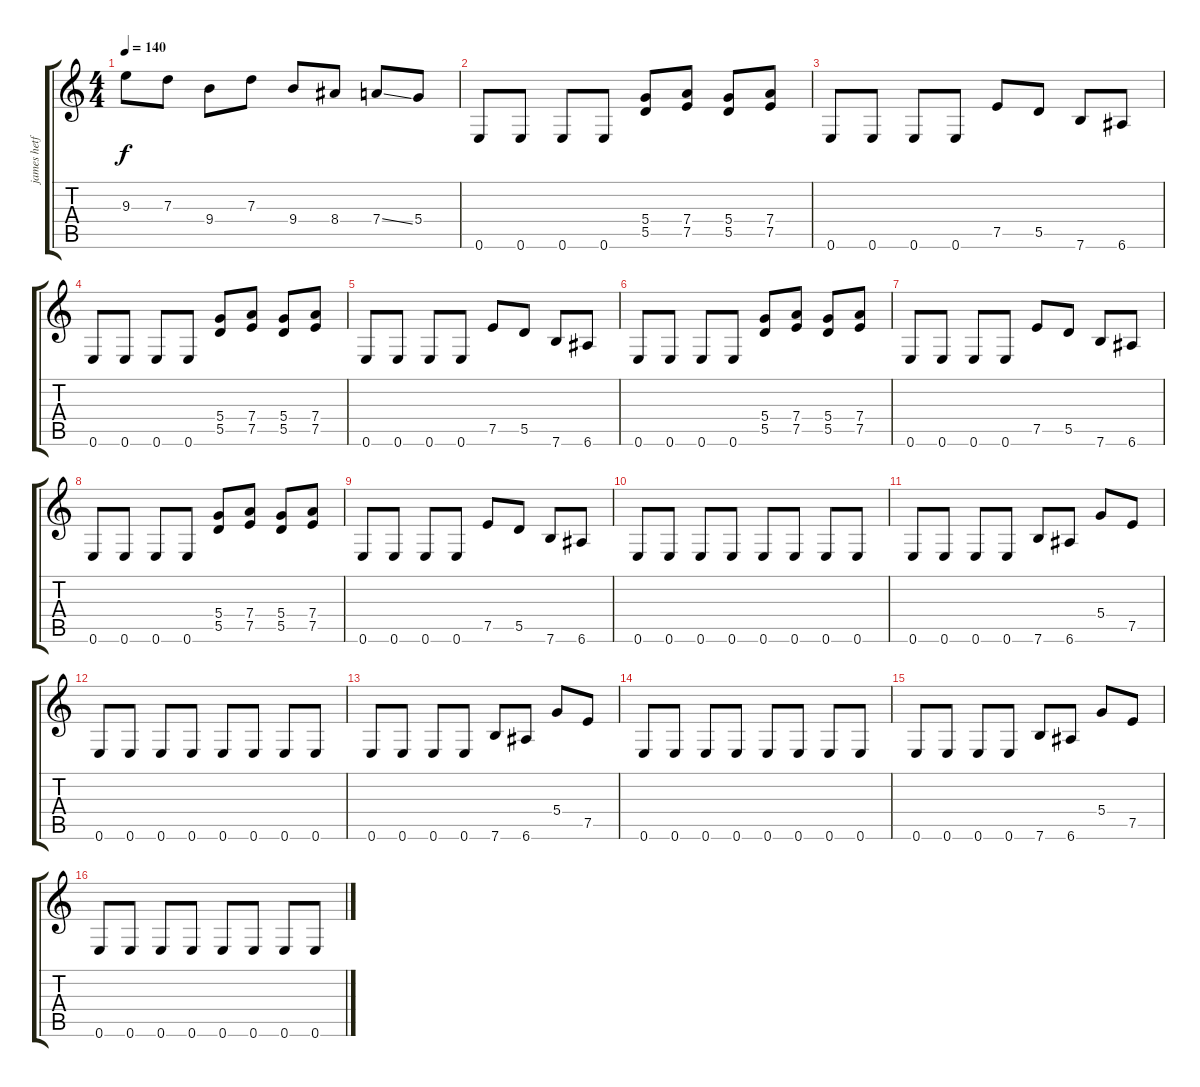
\track ("james hetfield" "james hetf") {instrument overdrivenguitar}
\staff {score tabs}
\tuning (E4 B3 G3 D3 A2 E2) {hide}
\ts (4 4)
\tempo 140
\clef g2
\ks c
9.3.8{dy f} 7.3.8 9.4.8 7.3.8 9.4.8 8.4.8 7.4{ss}.8 5.4.8 |
0.6.8 0.6.8 0.6.8 0.6.8 (5.4 5.5).8 (7.4 7.5).8 (5.4 5.5).8 (7.4 7.5).8 |
0.6.8 0.6.8 0.6.8 0.6.8 7.5.8 5.5.8 7.6.8 6.6.8 |
0.6.8 0.6.8 0.6.8 0.6.8 (5.4 5.5).8 (7.4 7.5).8 (5.4 5.5).8 (7.4 7.5).8 |
0.6.8 0.6.8 0.6.8 0.6.8 7.5.8 5.5.8 7.6.8 6.6.8 |
0.6.8 0.6.8 0.6.8 0.6.8 (5.4 5.5).8 (7.4 7.5).8 (5.4 5.5).8 (7.4 7.5).8 |
0.6.8 0.6.8 0.6.8 0.6.8 7.5.8 5.5.8 7.6.8 6.6.8 |
0.6.8 0.6.8 0.6.8 0.6.8 (5.4 5.5).8 (7.4 7.5).8 (5.4 5.5).8 (7.4 7.5).8 |
0.6.8 0.6.8 0.6.8 0.6.8 7.5.8 5.5.8 7.6.8 6.6.8 |
0.6.8 0.6.8 0.6.8 0.6.8 0.6.8 0.6.8 0.6.8 0.6.8 |
0.6.8 0.6.8 0.6.8 0.6.8 7.6.8 6.6.8 5.4.8 7.5.8 |
0.6.8 0.6.8 0.6.8 0.6.8 0.6.8 0.6.8 0.6.8 0.6.8 |
0.6.8 0.6.8 0.6.8 0.6.8 7.6.8 6.6.8 5.4.8 7.5.8 |
0.6.8 0.6.8 0.6.8 0.6.8 0.6.8 0.6.8 0.6.8 0.6.8 |
0.6.8 0.6.8 0.6.8 0.6.8 7.6.8 6.6.8 5.4.8 7.5.8 |
0.6.8 0.6.8 0.6.8 0.6.8 0.6.8 0.6.8 0.6.8 0.6.8
